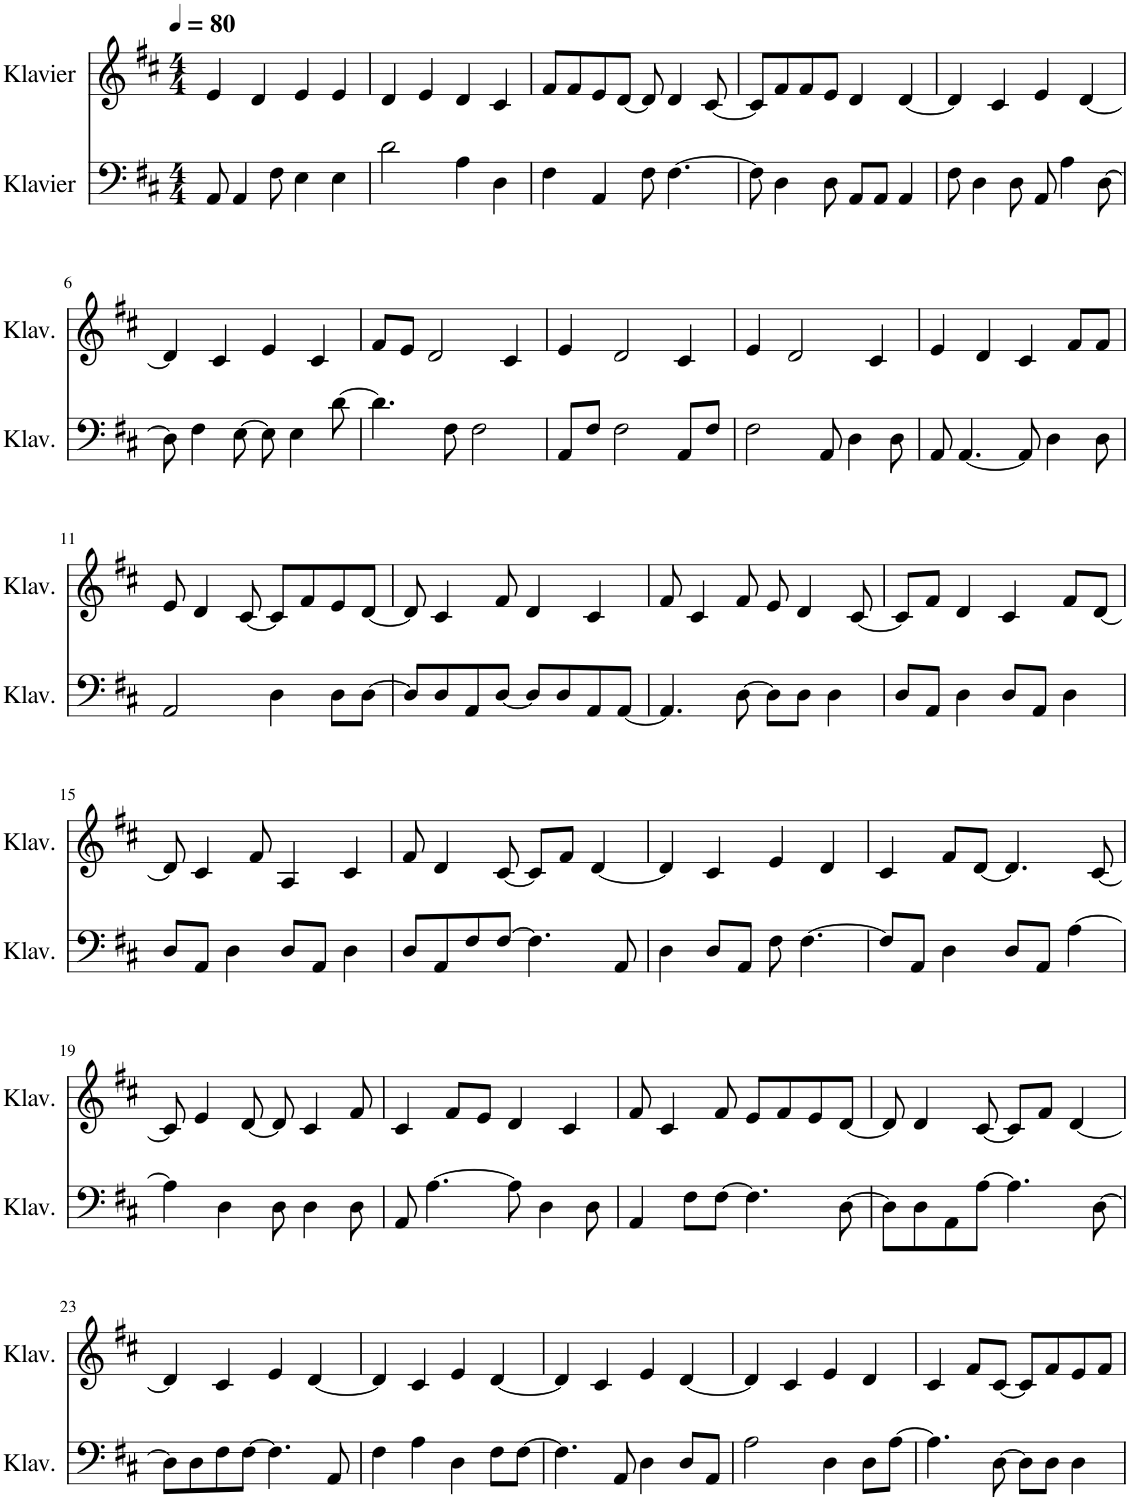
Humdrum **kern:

**kern	**kern
*part2	*part1
*staff2	*staff1
*I"Klavier	*I"Klavier
*I'Klav.	*I'Klav.
*clefF4	*clefG2
*k[f#c#]	*k[f#c#]
*M4/4	*M4/4
*MM80	*MM80
=1	=1
8AA/	4e/
4AA/	.
.	4d/
8F#\	.
4E\	4e/
4E\	4e/
=2	=2
2d\	4d/
.	4e/
4A\	4d/
4D\	4c#/
=3	=3
4F#\	8f#/L
.	8f#/
4AA/	8e/
.	[8d/J
8F#\	8d/]
[4.F#\	4d/
.	[8c#/
=4	=4
8F#\]	8c#/L]
4D\	8f#/
.	8f#/
8D\	8e/J
8AA/L	4d/
8AA/J	.
4AA/	[4d/
=5	=5
8F#\	4d/]
4D\	.
.	4c#/
8D\	.
8AA/	4e/
4A\	.
.	[4d/
[8D\	.
!!LO:LB:g=z
=6	=6
8D\]	4d/]
4F#\	.
.	4c#/
[8E\	.
8E\]	4e/
4E\	.
.	4c#/
[8d\	.
=7	=7
4.d\]	8f#/L
.	8e/J
.	2d/
8F#\	.
2F#\	.
.	4c#/
=8	=8
8AA/L	4e/
8F#/J	.
2F#\	2d/
8AA/L	4c#/
8F#/J	.
=9	=9
2F#\	4e/
.	2d/
8AA/	.
4D\	.
.	4c#/
8D\	.
=10	=10
8AA/	4e/
[4.AA/	.
.	4d/
8AA/]	4c#/
4D\	.
.	8f#/L
8D\	8f#/J
!!LO:LB:g=z
=11	=11
2AA/	8e/
.	4d/
.	[8c#/
4D\	8c#/L]
.	8f#/
8D\L	8e/
[8D\J	[8d/J
=12	=12
8D/L]	8d/]
8D/	4c#/
8AA/	.
[8D/J	8f#/
8D/L]	4d/
8D/	.
8AA/	4c#/
[8AA/J	.
=13	=13
4.AA/]	8f#/
.	4c#/
[8D\	8f#/
8D\L]	8e/
8D\J	4d/
4D\	.
.	[8c#/
=14	=14
8D/L	8c#/L]
8AA/J	8f#/J
4D\	4d/
8D/L	4c#/
8AA/J	.
4D\	8f#/L
.	[8d/J
!!LO:LB:g=z
=15	=15
8D/L	8d/]
8AA/J	4c#/
4D\	.
.	8f#/
8D/L	4A/
8AA/J	.
4D\	4c#/
=16	=16
8D/L	8f#/
8AA/	4d/
8F#/	.
[8F#/J	[8c#/
4.F#\]	8c#/L]
.	8f#/J
.	[4d/
8AA/	.
=17	=17
4D\	4d/]
8D/L	4c#/
8AA/J	.
8F#\	4e/
[4.F#\	.
.	4d/
=18	=18
8F#/L]	4c#/
8AA/J	.
4D\	8f#/L
.	[8d/J
8D/L	4.d/]
8AA/J	.
[4A\	.
.	[8c#/
!!LO:LB:g=z
=19	=19
4A\]	8c#/]
.	4e/
4D\	.
.	[8d/
8D\	8d/]
4D\	4c#/
8D\	8f#/
=20	=20
8AA/	4c#/
[4.A\	.
.	8f#/L
.	8e/J
8A\]	4d/
4D\	.
.	4c#/
8D\	.
=21	=21
4AA/	8f#/
.	4c#/
8F#\L	.
[8F#\J	8f#/
4.F#\]	8e/L
.	8f#/
.	8e/
[8D\	[8d/J
=22	=22
8D\L]	8d/]
8D\	4d/
8AA\	.
[8A\J	[8c#/
4.A\]	8c#/L]
.	8f#/J
.	[4d/
[8D\	.
!!LO:LB:g=z
=23	=23
8D\L]	4d/]
8D\	.
8F#\	4c#/
[8F#\J	.
4.F#\]	4e/
.	[4d/
8AA/	.
=24	=24
4F#\	4d/]
4A\	4c#/
4D\	4e/
8F#\L	[4d/
[8F#\J	.
=25	=25
4.F#\]	4d/]
.	4c#/
8AA/	.
4D\	4e/
8D/L	[4d/
8AA/J	.
=26	=26
2A\	4d/]
.	4c#/
4D\	4e/
8D\L	4d/
[8A\J	.
=27	=27
4.A\]	4c#/
.	8f#/L
[8D\	[8c#/J
8D\L]	8c#/L]
8D\J	8f#/
4D\	8e/
.	8f#/J
=	=
*-	*-
